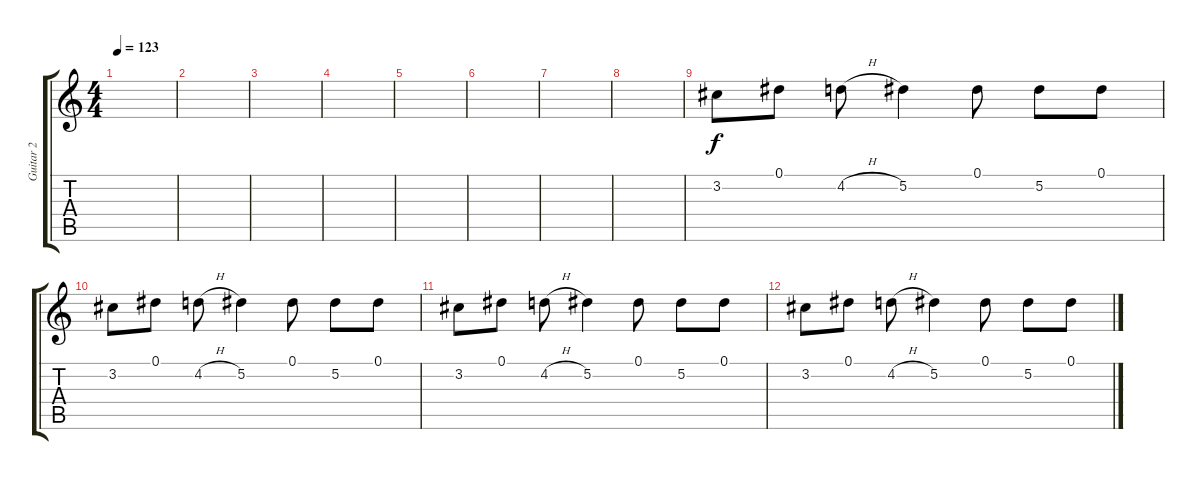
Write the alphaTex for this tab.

\track ("Guitar 2" "Guitar 2") {instrument electricguitarclean}
\staff {score tabs}
\tuning (Eb4 Bb3 Gb3 Db3 Ab2 Db2) {hide}
\ts (4 4)
\tempo 123
\clef g2
\ks c
|
|
|
|
|
|
|
|
3.2.8 0.1.8 4.2{h}.8 5.2.4 0.1.8 5.2.8 0.1.8 |
3.2.8 0.1.8 4.2{h}.8 5.2.4 0.1.8 5.2.8 0.1.8 |
3.2.8 0.1.8 4.2{h}.8 5.2.4 0.1.8 5.2.8 0.1.8 |
3.2.8 0.1.8 4.2{h}.8 5.2.4 0.1.8 5.2.8 0.1.8
